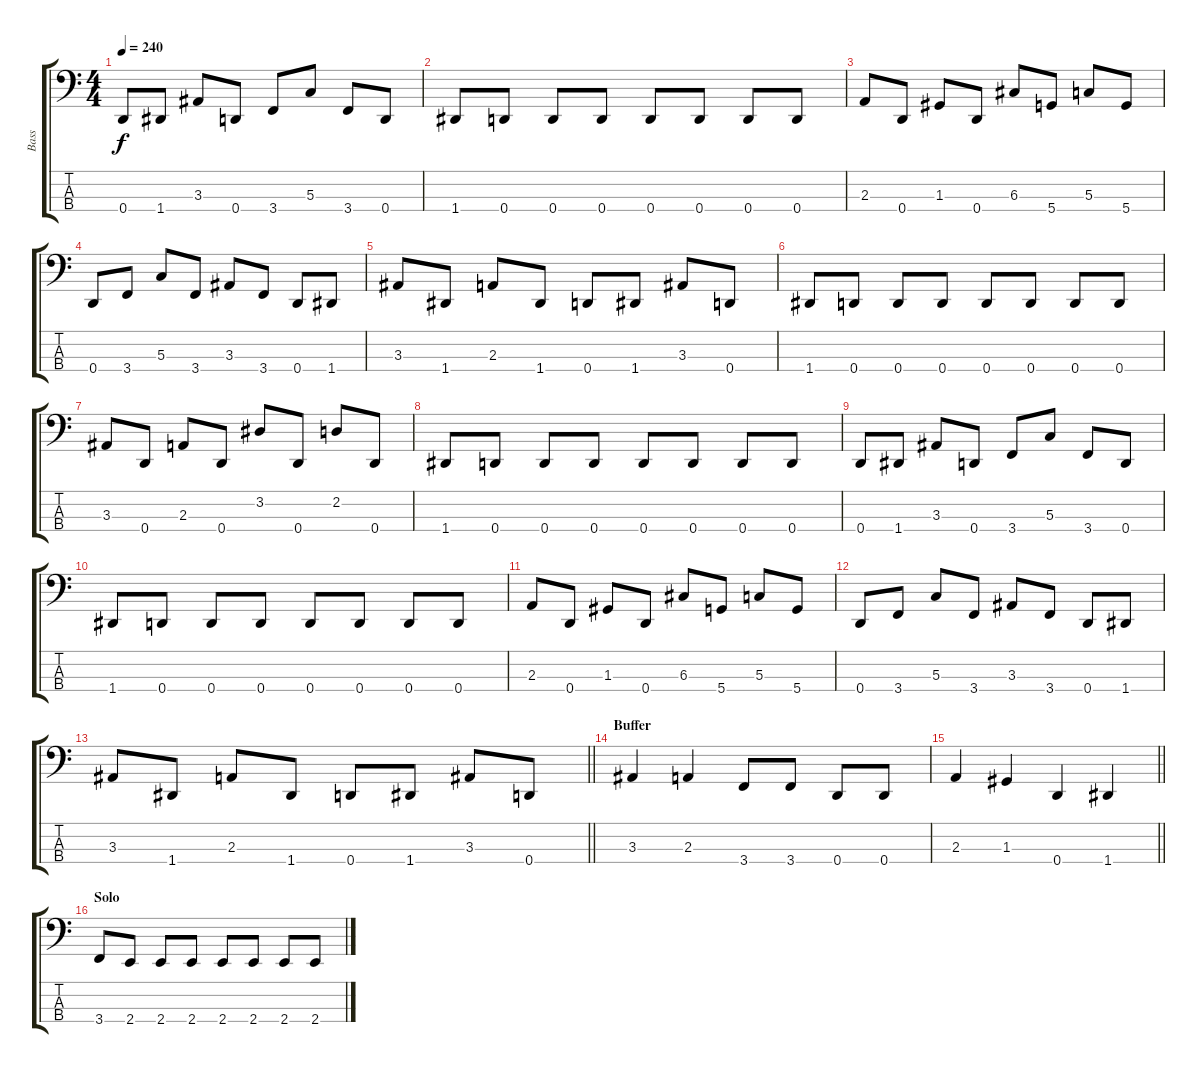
\track ("Bass" "Bass") {instrument electricbasspick}
\staff {score tabs}
\tuning (F2 C2 G1 D1) {hide}
\ts (4 4)
\tempo 240
\clef f4
\ks c
0.4.8{dy f} 1.4.8 3.3.8 0.4.8 3.4.8 5.3.8 3.4.8 0.4.8 |
1.4.8 0.4.8 0.4.8 0.4.8 0.4.8 0.4.8 0.4.8 0.4.8 |
2.3.8 0.4.8 1.3.8 0.4.8 6.3.8 5.4.8 5.3.8 5.4.8 |
0.4.8 3.4.8 5.3.8 3.4.8 3.3.8 3.4.8 0.4.8 1.4.8 |
3.3.8 1.4.8 2.3.8 1.4.8 0.4.8 1.4.8 3.3.8 0.4.8 |
1.4.8 0.4.8 0.4.8 0.4.8 0.4.8 0.4.8 0.4.8 0.4.8 |
3.3.8 0.4.8 2.3.8 0.4.8 3.2.8 0.4.8 2.2.8 0.4.8 |
1.4.8 0.4.8 0.4.8 0.4.8 0.4.8 0.4.8 0.4.8 0.4.8 |
0.4.8 1.4.8 3.3.8 0.4.8 3.4.8 5.3.8 3.4.8 0.4.8 |
1.4.8 0.4.8 0.4.8 0.4.8 0.4.8 0.4.8 0.4.8 0.4.8 |
2.3.8 0.4.8 1.3.8 0.4.8 6.3.8 5.4.8 5.3.8 5.4.8 |
0.4.8 3.4.8 5.3.8 3.4.8 3.3.8 3.4.8 0.4.8 1.4.8 |
\barLineRight lightlight
3.3.8 1.4.8 2.3.8 1.4.8 0.4.8 1.4.8 3.3.8 0.4.8 |
\section ("" "Buffer")
3.3.4 2.3.4 3.4.8 3.4.8 0.4.8 0.4.8 |
\barLineRight lightlight
2.3.4 1.3.4 0.4.4 1.4.4 |
\section ("" "Solo")
3.4.8 2.4.8 2.4.8 2.4.8 2.4.8 2.4.8 2.4.8 2.4.8
